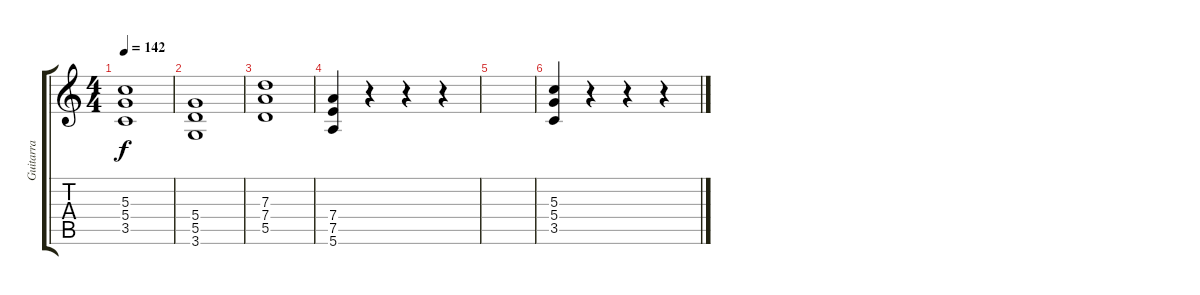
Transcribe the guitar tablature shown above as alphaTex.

\track ("Guitarra" "Guitarra") {instrument distortionguitar}
\staff {score tabs}
\tuning (E4 B3 G3 D3 A2 E2) {hide}
\ts (4 4)
\tempo 142
\clef g2
\ks c
(5.3 5.4 3.5).1{dy f} |
(5.4 5.5 3.6).1 |
(7.3 7.4 5.5).1 |
(7.4 7.5 5.6).4 r.4 r.4 r.4 |
|
(5.3 5.4 3.5).4 r.4 r.4 r.4
